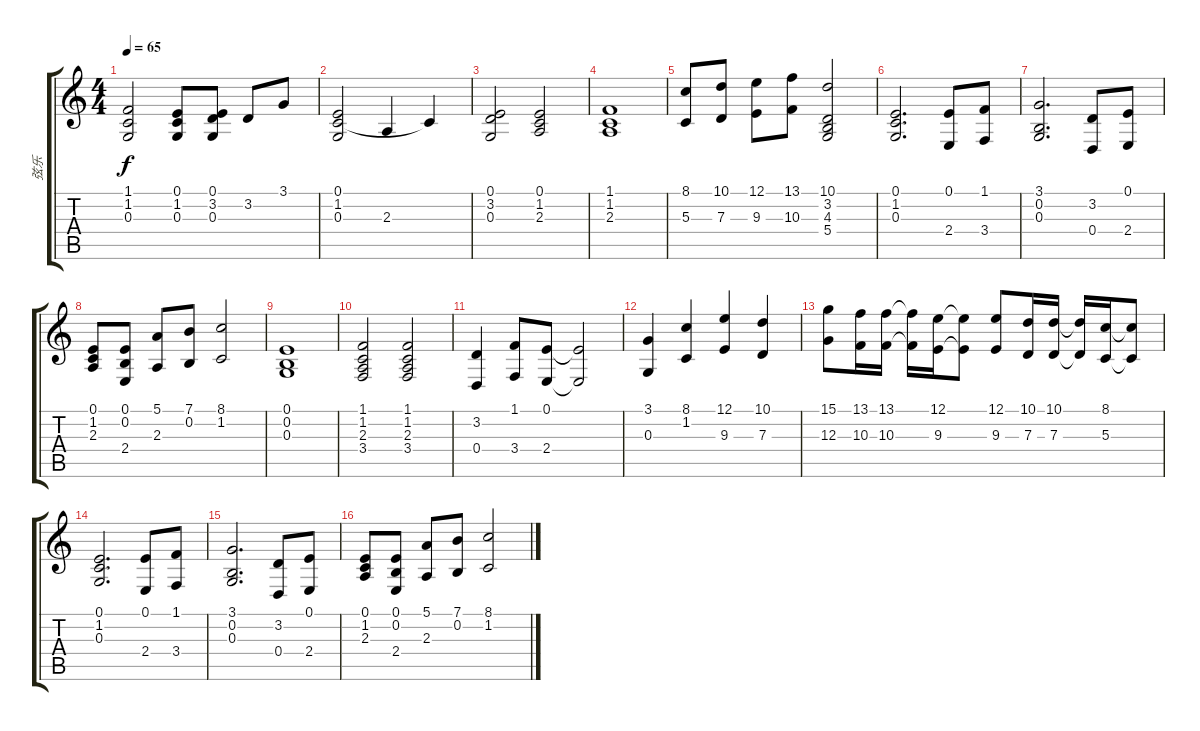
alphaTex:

\track ("弦乐" "弦乐") {instrument stringensemble1}
\staff {score tabs}
\tuning (E4 B3 G3 D3 A2 E2) {hide}
\ts (4 4)
\tempo 65
\clef g2
\ks c
(1.1 1.2 0.3).2{dy f} (0.1 1.2 0.3).8 (0.1 3.2 0.3).8 3.2.8 3.1.8 |
(0.1 1.2 0.3).2 2.3.4 1.2{t}.4 |
(0.1 3.2 0.3).2 (0.1 1.2 2.3).2 |
(1.1 1.2 2.3).1 |
(8.1 5.3).8 (10.1 7.3).8 (12.1 9.3).8 (13.1 10.3).8 (10.1 3.2 4.3 5.4).2 |
(0.1 1.2 0.3).2{d} (0.1 2.4).8 (1.1 3.4).8 |
(3.1 0.2 0.3).2{d} (3.2 0.4).8 (0.1 2.4).8 |
(0.1 1.2 2.3).8 (0.1 0.2 2.4).8 (5.1 2.3).8 (7.1 0.2).8 (8.1 1.2).2 |
(0.1 0.2 0.3).1 |
(1.1 1.2 2.3 3.4).2 (1.1 1.2 2.3 3.4).2 |
(3.2 0.4).4 (1.1 3.4).8 (0.1 2.4).8 (0.1{t} 2.4{t}).2 |
(3.1 0.3).4 (8.1 1.2).4 (12.1 9.3).4 (10.1 7.3).4 |
(15.1 12.3).8 (13.1 10.3).16 (13.1 10.3).16 (13.1{t} 10.3{t}).16 (12.1 9.3).16 (12.1{t} 9.3{t}).8 (12.1 9.3).8 (10.1 7.3).16 (10.1 7.3).16 (10.1{t} 7.3{t}).16 (8.1 5.3).16 (8.1{t} 5.3{t}).8 |
(0.1 1.2 0.3).2{d} (0.1 2.4).8 (1.1 3.4).8 |
(3.1 0.2 0.3).2{d} (3.2 0.4).8 (0.1 2.4).8 |
(0.1 1.2 2.3).8 (0.1 0.2 2.4).8 (5.1 2.3).8 (7.1 0.2).8 (8.1 1.2).2
